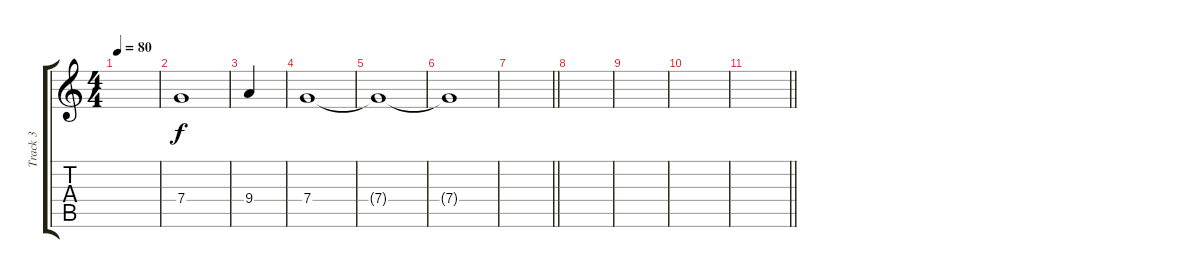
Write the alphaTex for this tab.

\track ("Track 3" "Track 3") {instrument overdrivenguitar}
\staff {score tabs}
\tuning (D4 A3 F3 C3 G2 D2) {hide}
\ts (4 4)
\tempo 80
\clef g2
\ks c
|
7.4.1 |
9.4.4 |
7.4.1 |
7.4{t}.1 |
7.4{t}.1 |
\barLineRight lightlight
|
|
|
|
\barLineRight lightlight
